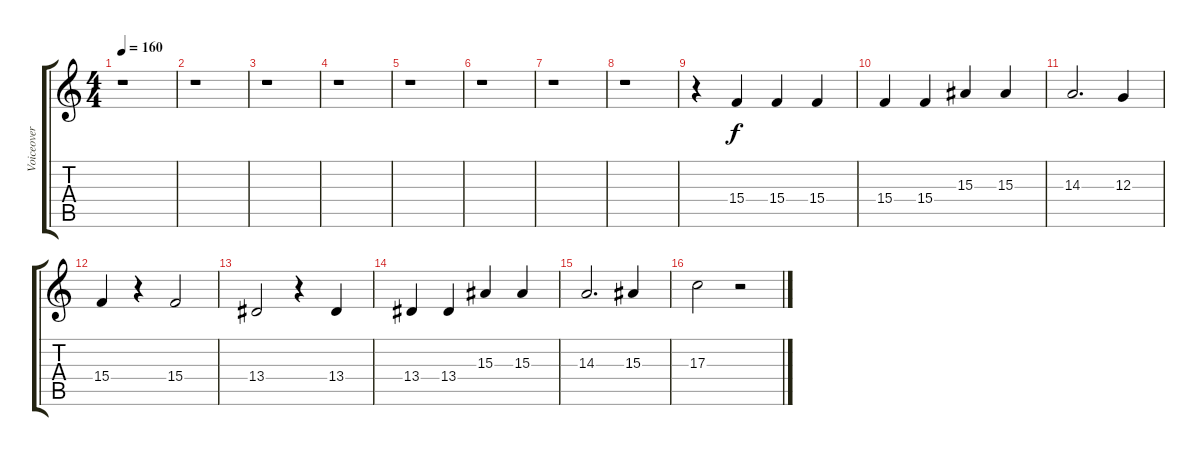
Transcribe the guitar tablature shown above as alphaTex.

\track ("Voiceover 2" "Voiceover ") {instrument choiraahs}
\staff {score tabs}
\tuning (E4 B3 G3 D3 A2 E2) {hide}
\ts (4 4)
\tempo 160
\clef g2
\ks c
r.1{dy f} |
r.1 |
r.1 |
r.1 |
r.1 |
r.1 |
r.1 |
r.1 |
r.4 15.4.4 15.4.4 15.4.4 |
15.4.4 15.4.4 15.3.4 15.3.4 |
14.3.2{d} 12.3.4 |
15.4.4 r.4 15.4.2 |
13.4.2 r.4 13.4.4 |
13.4.4 13.4.4 15.3.4 15.3.4 |
14.3.2{d} 15.3.4 |
17.3.2 r.2
